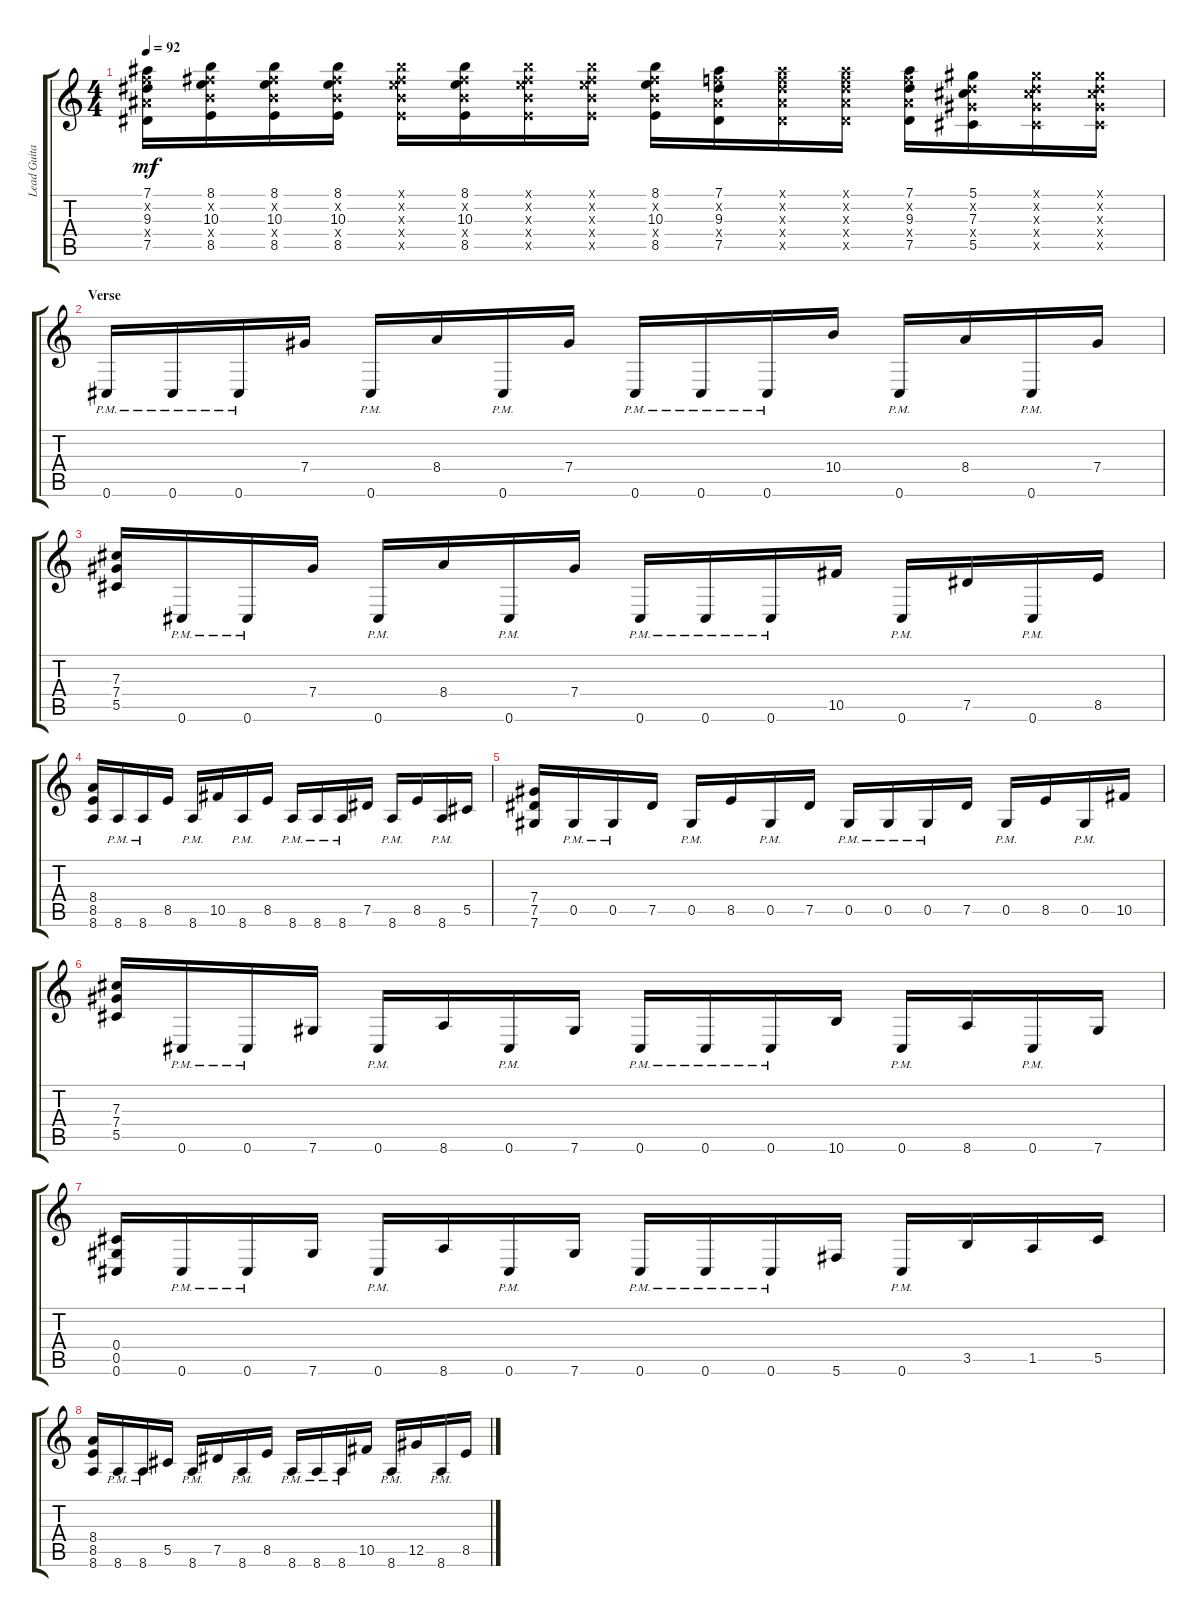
\track ("Lead Guitar" "Lead Guita") {instrument distortionguitar}
\staff {score tabs}
\tuning (Eb4 Bb3 Gb3 Db3 Ab2 Db2) {hide}
\ts (4 4)
\tempo 92
\clef g2
\ks c
(7.1 7.2{x} 9.3 9.4{x} 7.5).16{dy mf} (8.1 8.2{x} 10.3 10.4{x} 8.5).16 (8.1 8.2{x} 10.3 10.4{x} 8.5).16 (8.1 8.2{x} 10.3 10.4{x} 8.5).16 (8.1{x} 8.2{x} 10.3{x} 10.4{x} 8.5{x}).16 (8.1 8.2{x} 10.3 10.4{x} 8.5).16 (8.1{x} 8.2{x} 10.3{x} 10.4{x} 8.5{x}).16 (8.1{x} 8.2{x} 10.3{x} 10.4{x} 8.5{x}).16 (8.1 8.2{x} 10.3 10.4{x} 8.5).16 (7.1 7.2{x} 9.3 9.4{x} 7.5).16 (7.1{x} 7.2{x} 9.3{x} 9.4{x} 7.5{x}).16 (7.1{x} 7.2{x} 9.3{x} 9.4{x} 7.5{x}).16 (7.1 7.2{x} 9.3 9.4{x} 7.5).16 (5.1 5.2{x} 7.3 7.4{x} 5.5).16 (5.1{x} 5.2{x} 7.3{x} 7.4{x} 5.5{x}).16 (5.1{x} 5.2{x} 7.3{x} 7.4{x} 5.5{x}).16 |
\section ("" "Verse")
0.6{pm}.16 0.6{pm}.16 0.6{pm}.16 7.4.16 0.6{pm}.16 8.4.16 0.6{pm}.16 7.4.16 0.6{pm}.16 0.6{pm}.16 0.6{pm}.16 10.4.16 0.6{pm}.16 8.4.16 0.6{pm}.16 7.4.16 |
(7.3 7.4 5.5).16 0.6{pm}.16 0.6{pm}.16 7.4.16 0.6{pm}.16 8.4.16 0.6{pm}.16 7.4.16 0.6{pm}.16 0.6{pm}.16 0.6{pm}.16 10.5.16 0.6{pm}.16 7.5.16 0.6{pm}.16 8.5.16 |
(8.4 8.5 8.6).16 8.6{pm}.16 8.6{pm}.16 8.5.16 8.6{pm}.16 10.5.16 8.6{pm}.16 8.5.16 8.6{pm}.16 8.6{pm}.16 8.6{pm}.16 7.5.16 8.6{pm}.16 8.5.16 8.6{pm}.16 5.5.16 |
(7.4 7.5 7.6).16 0.5{pm}.16 0.5{pm}.16 7.5.16 0.5{pm}.16 8.5.16 0.5{pm}.16 7.5.16 0.5{pm}.16 0.5{pm}.16 0.5{pm}.16 7.5.16 0.5{pm}.16 8.5.16 0.5{pm}.16 10.5.16 |
(7.3 7.4 5.5).16 0.6{pm}.16 0.6{pm}.16 7.6.16 0.6{pm}.16 8.6.16 0.6{pm}.16 7.6.16 0.6{pm}.16 0.6{pm}.16 0.6{pm}.16 10.6.16 0.6{pm}.16 8.6.16 0.6{pm}.16 7.6.16 |
(0.4 0.5 0.6).16 0.6{pm}.16 0.6{pm}.16 7.6.16 0.6{pm}.16 8.6.16 0.6{pm}.16 7.6.16 0.6{pm}.16 0.6{pm}.16 0.6{pm}.16 5.6.16 0.6{pm}.16 3.5.16 1.5.16 5.5.16 |
(8.4 8.5 8.6).16 8.6{pm}.16 8.6{pm}.16 5.5.16 8.6{pm}.16 7.5.16 8.6{pm}.16 8.5.16 8.6{pm}.16 8.6{pm}.16 8.6{pm}.16 10.5.16 8.6{pm}.16 12.5.16 8.6{pm}.16 8.5.16
